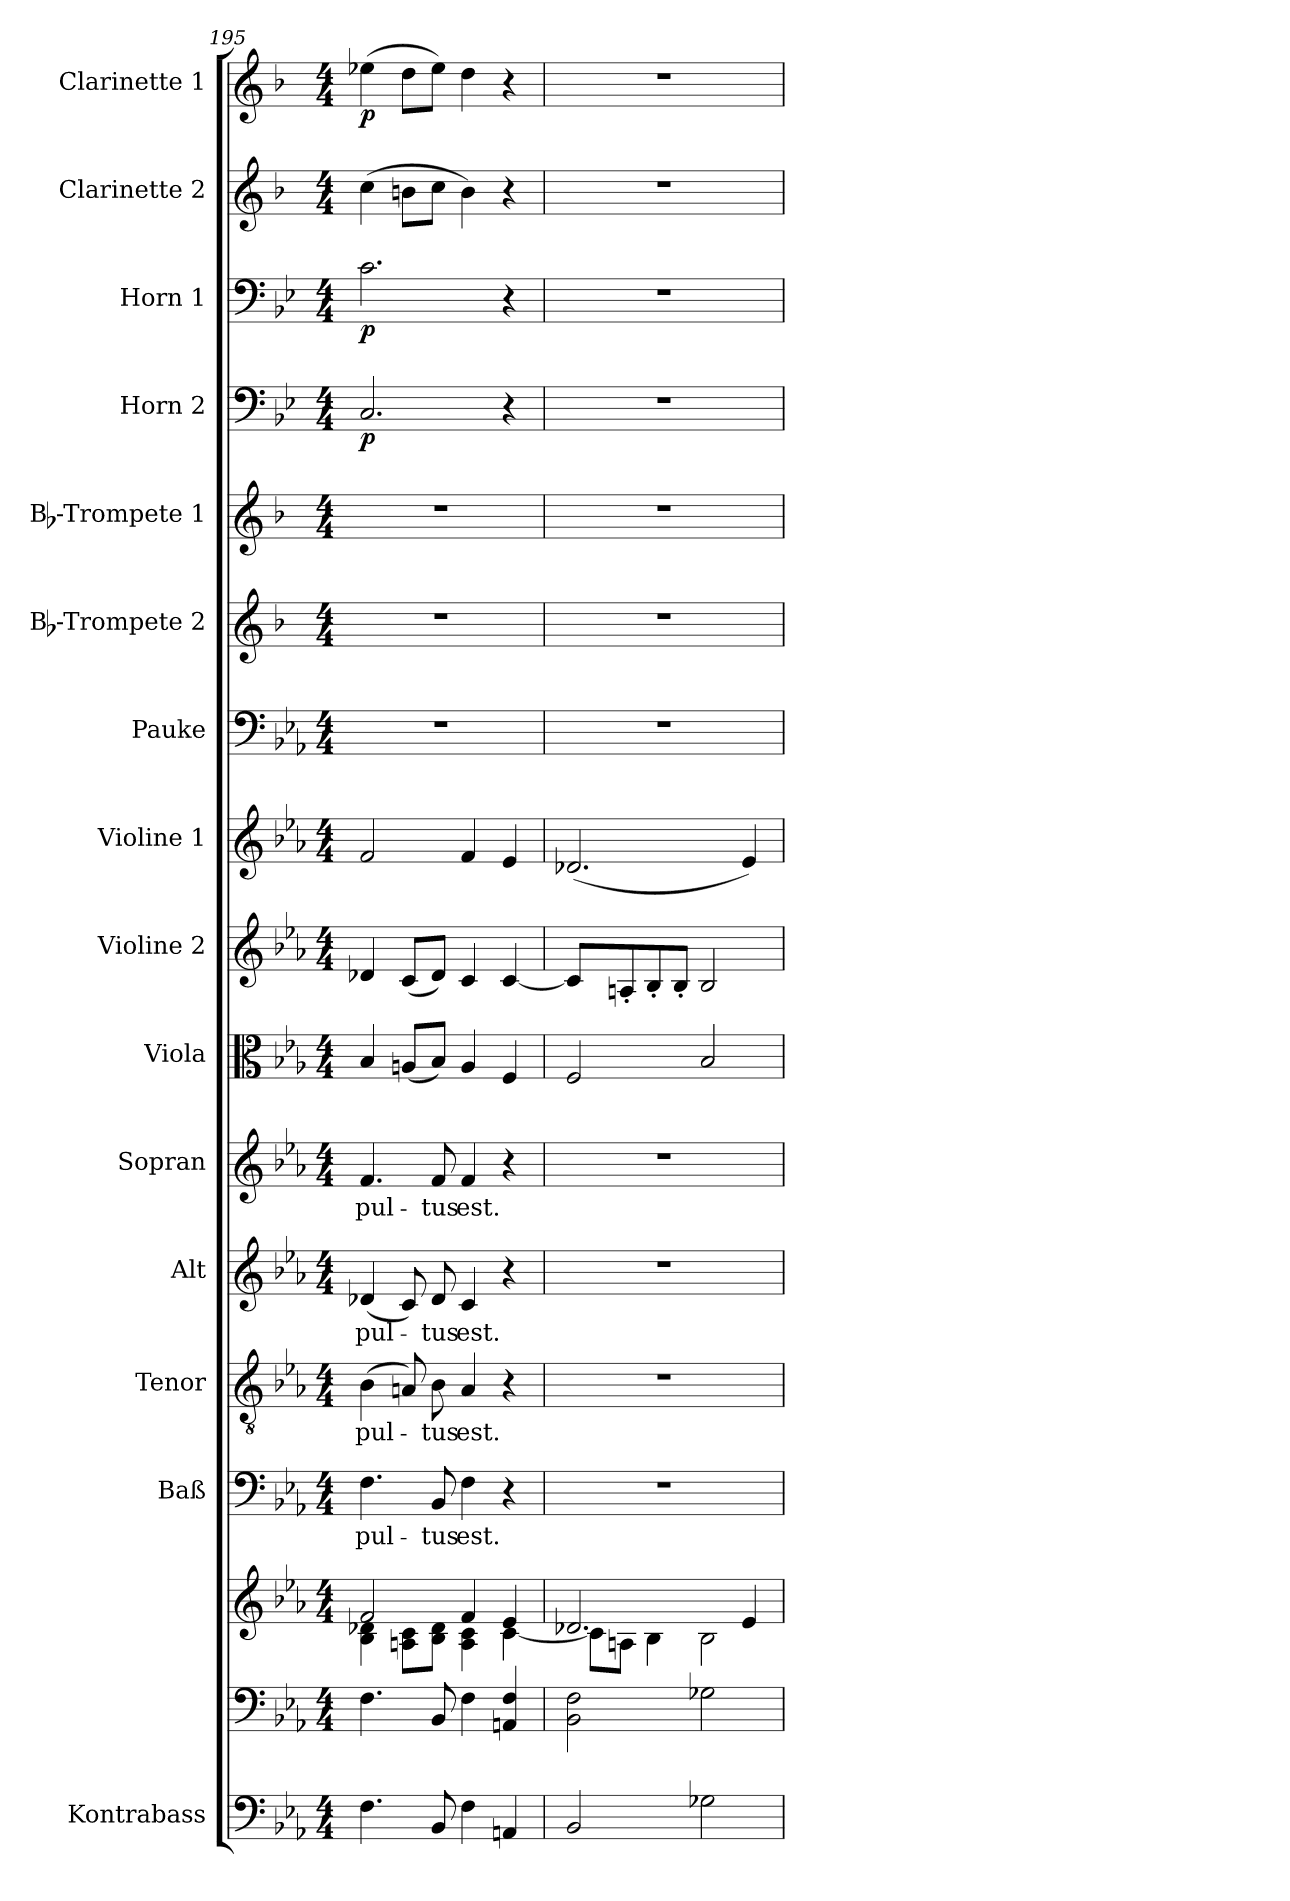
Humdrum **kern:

**kern	**kern	**kern	**kern	**text	**kern	**text	**kern	**text	**kern	**text	**kern	**kern	**kern	**kern	**kern	**kern	**kern	**dynam	**kern	**dynam	**kern	**kern	**dynam
*part16	*part15	*part15	*part14	*part14	*part13	*part13	*part12	*part12	*part11	*part11	*part10	*part9	*part8	*part7	*part6	*part5	*part4	*part4	*part3	*part3	*part2	*part1	*part1
*staff17	*staff16	*staff15	*staff14	*staff14	*staff13	*staff13	*staff12	*staff12	*staff11	*staff11	*staff10	*staff9	*staff8	*staff7	*staff6	*staff5	*staff4	*staff4	*staff3	*staff3	*staff2	*staff1	*staff1
*I"Kontrabass	*	*	*I"Baß	*	*I"Tenor	*	*I"Alt	*	*I"Sopran	*	*I"Viola	*I"Violine 2	*I"Violine 1	*I"Pauke	*I"Bb-Trompete 2	*I"Bb-Trompete 1	*I"Horn 2	*	*I"Horn 1	*	*I"Clarinette 2	*I"Clarinette 1	*
*I'Kb.	*	*	*I'Baß	*	*I'Ten	*	*I'Alt	*	*I'Sop	*	*I'Vla.	*I'Vln. 2	*I'Vln. 1	*I'Pk.	*I'Bb Trp. 2	*I'Bb Trp. 1	*I'Hrn. 2	*	*I'Hrn. 1	*	*I'Cl. 2	*I'Cl. 1	*
*clefF4	*clefF4	*clefG2	*clefF4	*	*clefGv2	*	*clefG2	*	*clefG2	*	*clefC3	*clefG2	*clefG2	*clefF4	*clefG2	*clefG2	*clefF4	*	*clefF4	*	*clefG2	*clefG2	*
*ITrd7c12	*	*	*	*	*	*	*	*	*	*	*	*	*	*	*ITrd1c2	*ITrd1c2	*ITrd4c7	*	*ITrd4c7	*	*ITrd1c2	*ITrd1c2	*
*k[b-e-a-]	*k[b-e-a-]	*k[b-e-a-]	*k[b-e-a-]	*	*k[b-e-a-]	*	*k[b-e-a-]	*	*k[b-e-a-]	*	*k[b-e-a-]	*k[b-e-a-]	*k[b-e-a-]	*k[b-e-a-]	*k[b-e-a-]	*k[b-e-a-]	*k[b-e-a-]	*	*k[b-e-a-]	*	*k[b-e-a-]	*k[b-e-a-]	*
*E-:	*E-:	*E-:	*E-:	*	*E-:	*	*E-:	*	*E-:	*	*E-:	*E-:	*E-:	*E-:	*E-:	*E-:	*E-:	*	*E-:	*	*E-:	*E-:	*
*M4/4	*M4/4	*M4/4	*M4/4	*	*M4/4	*	*M4/4	*	*M4/4	*	*M4/4	*M4/4	*M4/4	*M4/4	*M4/4	*M4/4	*M4/4	*	*M4/4	*	*M4/4	*M4/4	*
=195	=195	=195	=195	=195	=195	=195	=195	=195	=195	=195	=195	=195	=195	=195	=195	=195	=195	=195	=195	=195	=195	=195	=195
*	*	*^	*	*	*	*	*	*	*	*	*	*	*	*	*	*	*	*	*	*	*	*	*
!	!	!	!	!	!LO:LY:b	!	!LO:LY:b	!	!LO:LY:b	!	!LO:LY:b	!	!	!	!	!	!	!	!LO:DY:b	!	!LO:DY:b	!	!	!LO:DY:b
4.FF\	4.F\	2f/	4B-\ 4d-X\	4.F\	-pul-	(>4B-\	-pul-	(<4d-X/	-pul-	4.f/	-pul-	4B-/	4d-X/	2f/	1r	1r	1r	2.FF/	p	2.F\	p	(>4b-\	(>4dd-X\	p
.	.	.	8An\ 8c\L	.	.	8An/)	.	8c/)	.	.	.	(<8An/L	(<8c/L	.	.	.	.	.	.	.	.	8an\L	8cc\L	.
!	!	!	!	!	!LO:LY:b	!	!LO:LY:b	!	!LO:LY:b	!	!LO:LY:b	!	!	!	!	!	!	!	!	!	!	!	!	!
8BBB-/	8BB-/	.	8B-\ 8d-\J	8BB-/	-tus	8B-\	-tus	8d-/	-tus	8f/	-tus	8B-/J)	8d-/J)	.	.	.	.	.	.	.	.	8b-\J	8dd-\J)	.
!	!	!	!	!	!LO:LY:b	!	!LO:LY:b	!	!LO:LY:b	!	!LO:LY:b	!	!	!	!	!	!	!	!	!	!	!	!	!
4FF\	4F\	4f/	4A\ 4c\	4F\	est.	4A/	est.	4c/	est.	4f/	est.	4A/	4c/	4f/	.	.	.	.	.	.	.	4a\)	4cc\	.
4AAAn/	4AAn/ 4F/	4e-/	[<4c\	4r	.	4r	.	4r	.	4r	.	4F/	[4c/	4e-/	.	.	.	4r	.	4r	.	4r	4r	.
=196	=196	=196	=196	=196	=196	=196	=196	=196	=196	=196	=196	=196	=196	=196	=196	=196	=196	=196	=196	=196	=196	=196	=196	=196
2BBB-/	2BB-\ 2F\	2.d-X/	8c\L]	1r	.	1r	.	1r	.	1r	.	2F/	8c/L]	(<2.d-X/	1r	1r	1r	1r	.	1r	.	1r	1r	.
.	.	.	8An\J	.	.	.	.	.	.	.	.	.	8An'</	.	.	.	.	.	.	.	.	.	.	.
.	.	.	4B-\	.	.	.	.	.	.	.	.	.	8B-'</	.	.	.	.	.	.	.	.	.	.	.
.	.	.	.	.	.	.	.	.	.	.	.	.	8B-'</J	.	.	.	.	.	.	.	.	.	.	.
2GG-X\	2G-X\	.	2B-\	.	.	.	.	.	.	.	.	2B-/	2B-/	.	.	.	.	.	.	.	.	.	.	.
.	.	4e-/	.	.	.	.	.	.	.	.	.	.	.	4e-/)	.	.	.	.	.	.	.	.	.	.
*	*	*v	*v	*	*	*	*	*	*	*	*	*	*	*	*	*	*	*	*	*	*	*	*	*
=	=	=	=	=	=	=	=	=	=	=	=	=	=	=	=	=	=	=	=	=	=	=	=
*-	*-	*-	*-	*-	*-	*-	*-	*-	*-	*-	*-	*-	*-	*-	*-	*-	*-	*-	*-	*-	*-	*-	*-
